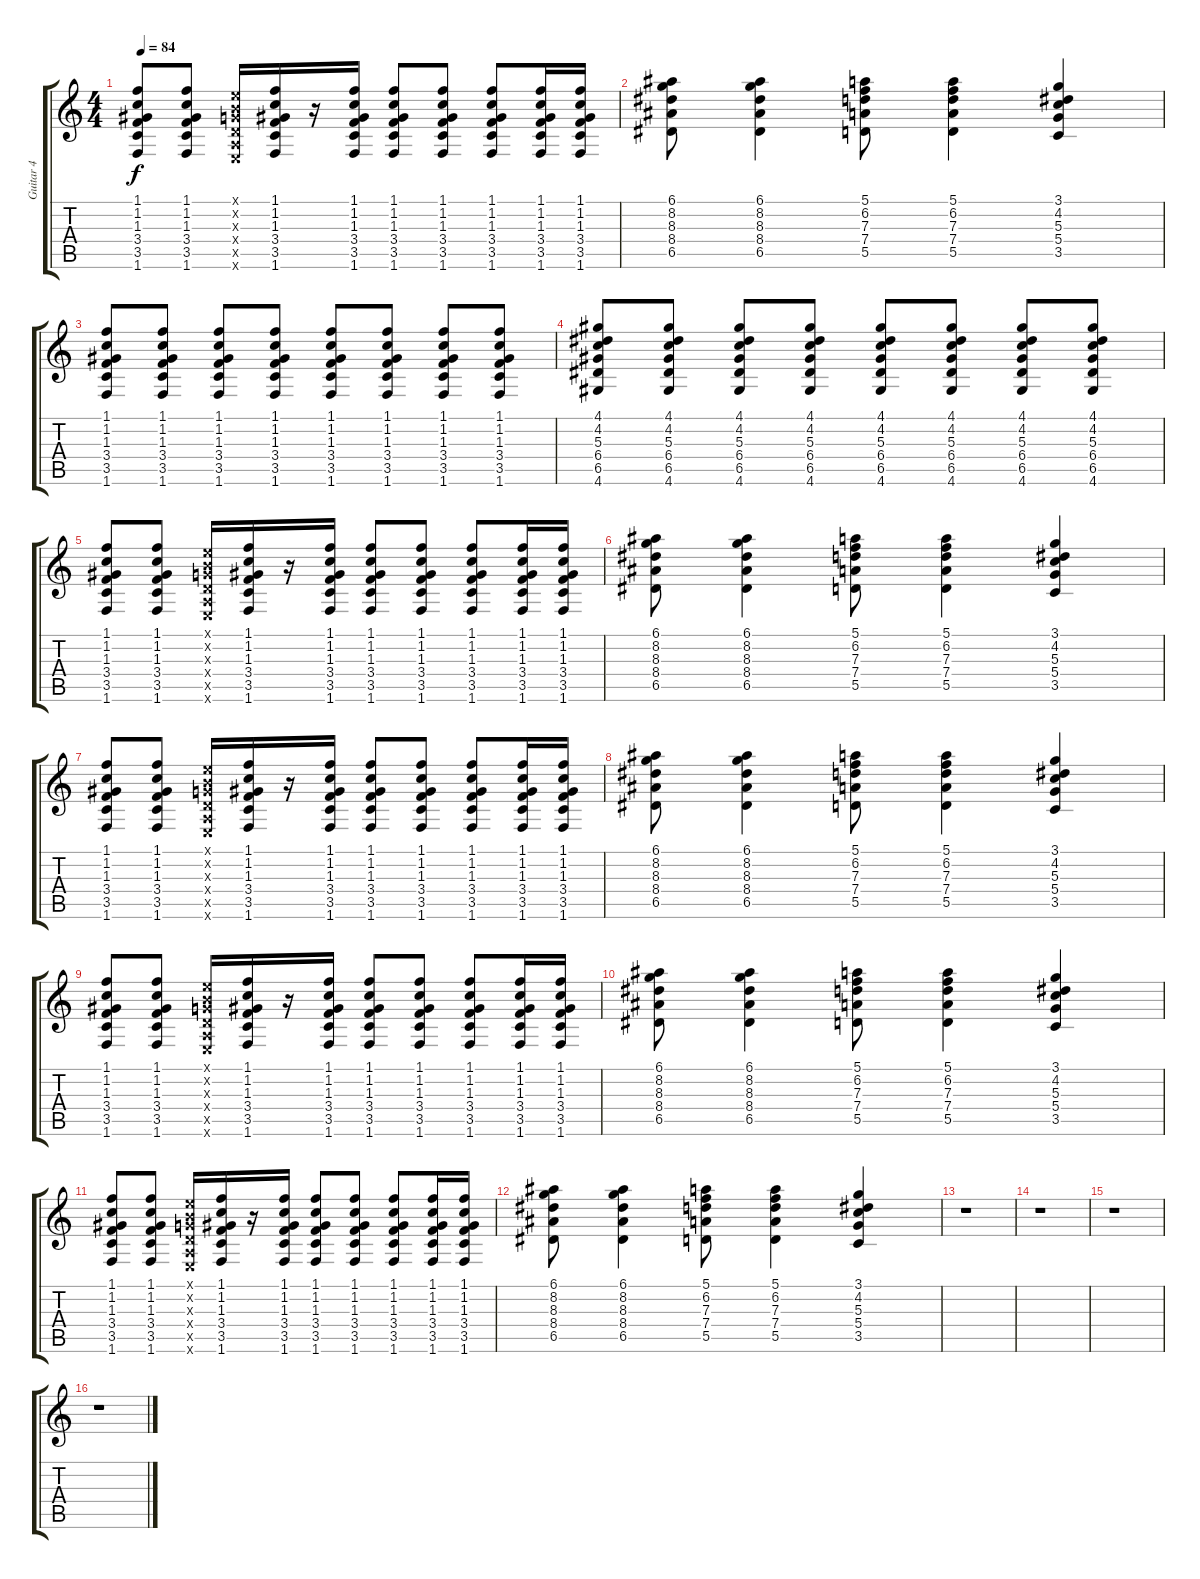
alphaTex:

\track ("Guitar 4" "Guitar 4") {instrument distortionguitar}
\staff {score tabs}
\tuning (E4 B3 G3 D3 A2 E2) {hide}
\ts (4 4)
\tempo 84
\clef g2
\ks c
(1.1 1.2 1.3 3.4 3.5 1.6).8{dy f} (1.1 1.2 1.3 3.4 3.5 1.6).8 (0.1{x} 0.2{x} 0.3{x} 0.4{x} 0.5{x} 0.6{x}).16 (1.1 1.2 1.3 3.4 3.5 1.6).16 r.16 (1.1 1.2 1.3 3.4 3.5 1.6).16 (1.1 1.2 1.3 3.4 3.5 1.6).8 (1.1 1.2 1.3 3.4 3.5 1.6).8 (1.1 1.2 1.3 3.4 3.5 1.6).8 (1.1 1.2 1.3 3.4 3.5 1.6).16 (1.1 1.2 1.3 3.4 3.5 1.6).16 |
(6.1 8.2 8.3 8.4 6.5).8 (6.1 8.2 8.3 8.4 6.5).4 (5.1 6.2 7.3 7.4 5.5).8 (5.1 6.2 7.3 7.4 5.5).4 (3.1 4.2 5.3 5.4 3.5).4 |
(1.1 1.2 1.3 3.4 3.5 1.6).8 (1.1 1.2 1.3 3.4 3.5 1.6).8 (1.1 1.2 1.3 3.4 3.5 1.6).8 (1.1 1.2 1.3 3.4 3.5 1.6).8 (1.1 1.2 1.3 3.4 3.5 1.6).8 (1.1 1.2 1.3 3.4 3.5 1.6).8 (1.1 1.2 1.3 3.4 3.5 1.6).8 (1.1 1.2 1.3 3.4 3.5 1.6).8 |
(4.1 4.2 5.3 6.4 6.5 4.6).8 (4.1 4.2 5.3 6.4 6.5 4.6).8 (4.1 4.2 5.3 6.4 6.5 4.6).8 (4.1 4.2 5.3 6.4 6.5 4.6).8 (4.1 4.2 5.3 6.4 6.5 4.6).8 (4.1 4.2 5.3 6.4 6.5 4.6).8 (4.1 4.2 5.3 6.4 6.5 4.6).8 (4.1 4.2 5.3 6.4 6.5 4.6).8 |
(1.1 1.2 1.3 3.4 3.5 1.6).8 (1.1 1.2 1.3 3.4 3.5 1.6).8 (0.1{x} 0.2{x} 0.3{x} 0.4{x} 0.5{x} 0.6{x}).16 (1.1 1.2 1.3 3.4 3.5 1.6).16 r.16 (1.1 1.2 1.3 3.4 3.5 1.6).16 (1.1 1.2 1.3 3.4 3.5 1.6).8 (1.1 1.2 1.3 3.4 3.5 1.6).8 (1.1 1.2 1.3 3.4 3.5 1.6).8 (1.1 1.2 1.3 3.4 3.5 1.6).16 (1.1 1.2 1.3 3.4 3.5 1.6).16 |
(6.1 8.2 8.3 8.4 6.5).8 (6.1 8.2 8.3 8.4 6.5).4 (5.1 6.2 7.3 7.4 5.5).8 (5.1 6.2 7.3 7.4 5.5).4 (3.1 4.2 5.3 5.4 3.5).4 |
(1.1 1.2 1.3 3.4 3.5 1.6).8 (1.1 1.2 1.3 3.4 3.5 1.6).8 (0.1{x} 0.2{x} 0.3{x} 0.4{x} 0.5{x} 0.6{x}).16 (1.1 1.2 1.3 3.4 3.5 1.6).16 r.16 (1.1 1.2 1.3 3.4 3.5 1.6).16 (1.1 1.2 1.3 3.4 3.5 1.6).8 (1.1 1.2 1.3 3.4 3.5 1.6).8 (1.1 1.2 1.3 3.4 3.5 1.6).8 (1.1 1.2 1.3 3.4 3.5 1.6).16 (1.1 1.2 1.3 3.4 3.5 1.6).16 |
(6.1 8.2 8.3 8.4 6.5).8 (6.1 8.2 8.3 8.4 6.5).4 (5.1 6.2 7.3 7.4 5.5).8 (5.1 6.2 7.3 7.4 5.5).4 (3.1 4.2 5.3 5.4 3.5).4 |
(1.1 1.2 1.3 3.4 3.5 1.6).8 (1.1 1.2 1.3 3.4 3.5 1.6).8 (0.1{x} 0.2{x} 0.3{x} 0.4{x} 0.5{x} 0.6{x}).16 (1.1 1.2 1.3 3.4 3.5 1.6).16 r.16 (1.1 1.2 1.3 3.4 3.5 1.6).16 (1.1 1.2 1.3 3.4 3.5 1.6).8 (1.1 1.2 1.3 3.4 3.5 1.6).8 (1.1 1.2 1.3 3.4 3.5 1.6).8 (1.1 1.2 1.3 3.4 3.5 1.6).16 (1.1 1.2 1.3 3.4 3.5 1.6).16 |
(6.1 8.2 8.3 8.4 6.5).8 (6.1 8.2 8.3 8.4 6.5).4 (5.1 6.2 7.3 7.4 5.5).8 (5.1 6.2 7.3 7.4 5.5).4 (3.1 4.2 5.3 5.4 3.5).4 |
(1.1 1.2 1.3 3.4 3.5 1.6).8 (1.1 1.2 1.3 3.4 3.5 1.6).8 (0.1{x} 0.2{x} 0.3{x} 0.4{x} 0.5{x} 0.6{x}).16 (1.1 1.2 1.3 3.4 3.5 1.6).16 r.16 (1.1 1.2 1.3 3.4 3.5 1.6).16 (1.1 1.2 1.3 3.4 3.5 1.6).8 (1.1 1.2 1.3 3.4 3.5 1.6).8 (1.1 1.2 1.3 3.4 3.5 1.6).8 (1.1 1.2 1.3 3.4 3.5 1.6).16 (1.1 1.2 1.3 3.4 3.5 1.6).16 |
(6.1 8.2 8.3 8.4 6.5).8 (6.1 8.2 8.3 8.4 6.5).4 (5.1 6.2 7.3 7.4 5.5).8 (5.1 6.2 7.3 7.4 5.5).4 (3.1 4.2 5.3 5.4 3.5).4 |
r.1 |
r.1 |
r.1 |
r.1
